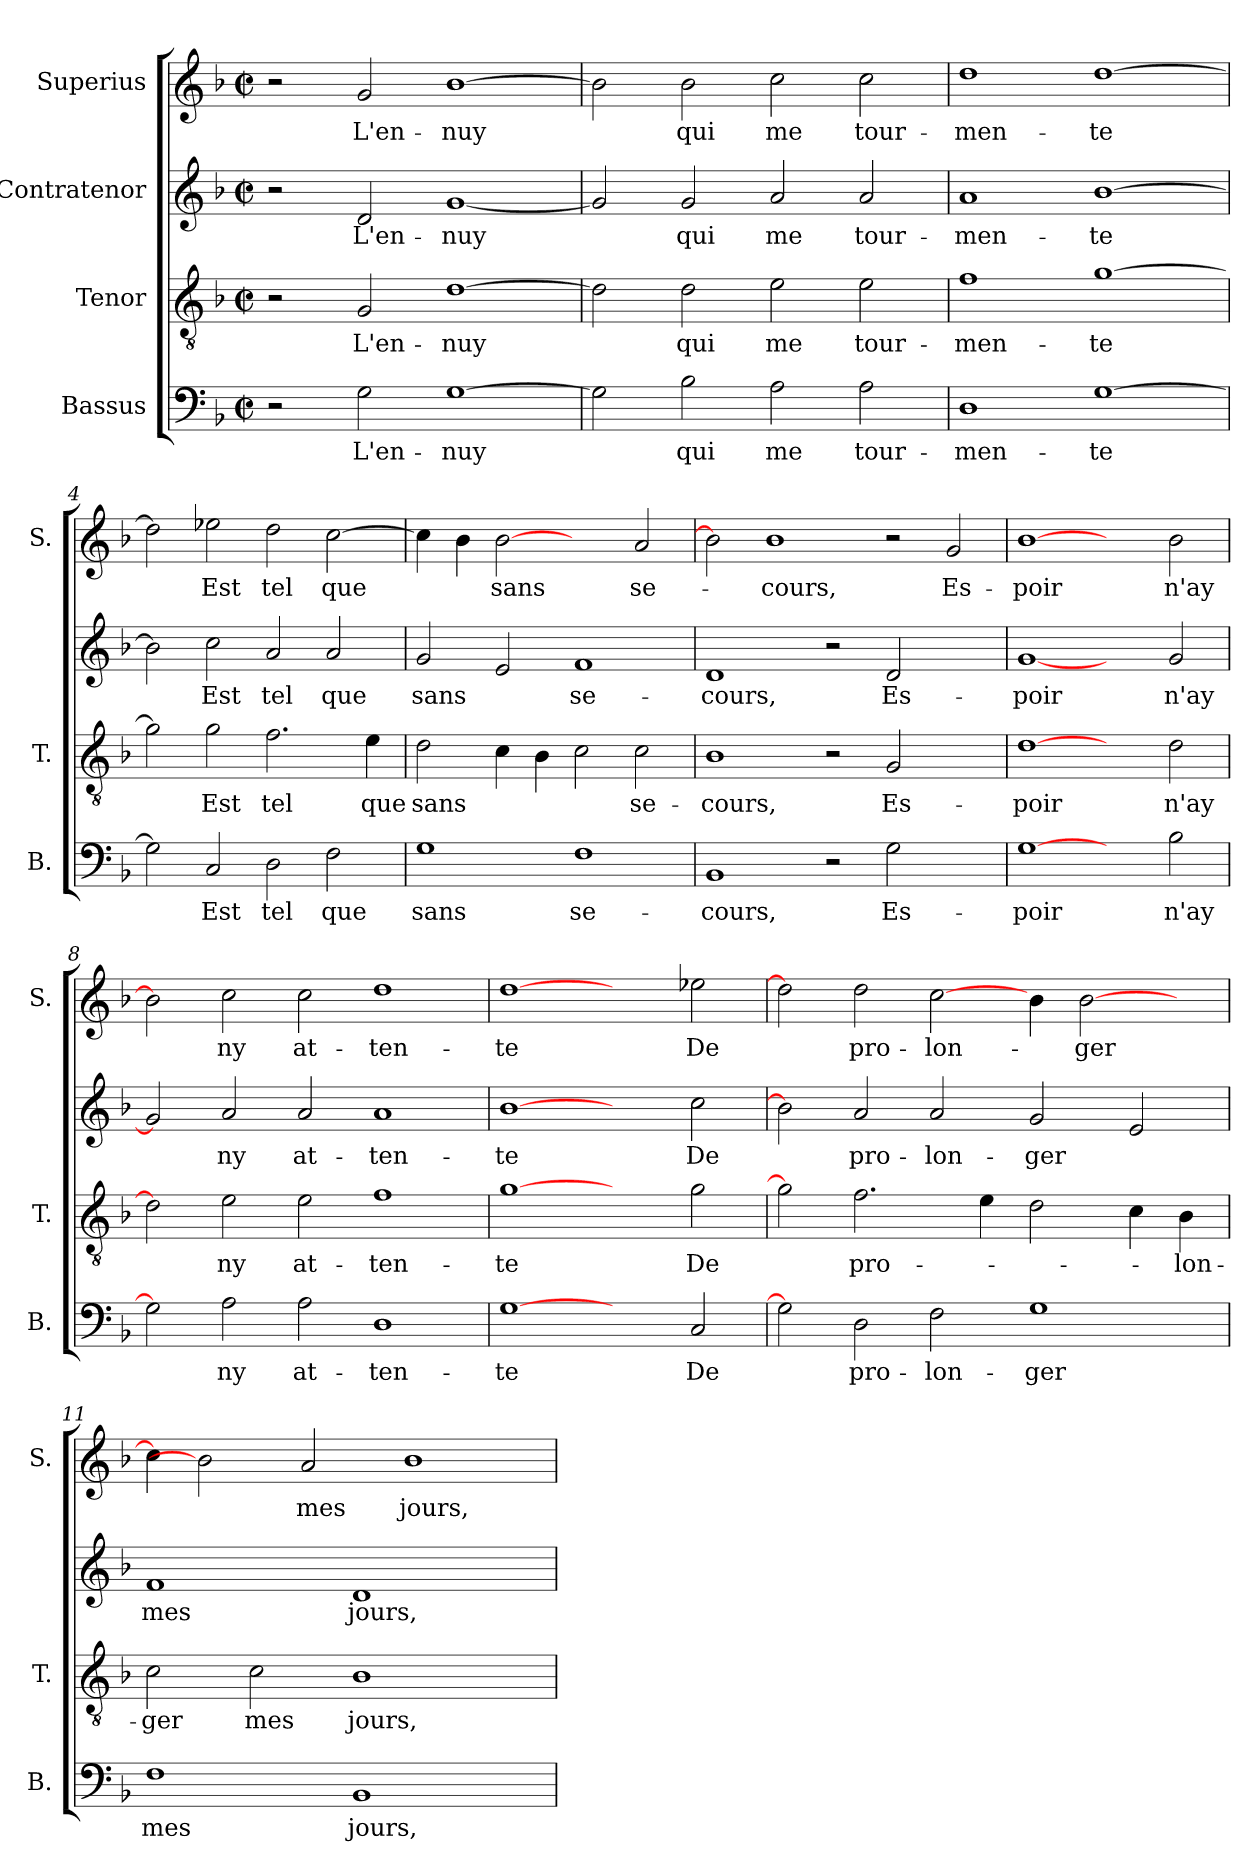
**kern	**text	**kern	**text	**kern	**text	**kern	**text
*part4	*part4	*part3	*part3	*part2	*part2	*part1	*part1
*staff4	*staff4	*staff3	*staff3	*staff2	*staff2	*staff1	*staff1
*I"Bassus	*	*I"Tenor	*	*I"Contratenor	*	*I"Superius	*
*I'B.	*	*I'T.	*	*	*	*I'S.	*
*clefF4	*	*clefGv2	*	*clefG2	*	*clefG2	*
*k[b-]	*	*k[b-]	*	*k[b-]	*	*k[b-]	*
*F:	*	*F:	*	*F:	*	*F:	*
*M2/2	*	*M2/2	*	*M2/2	*	*M2/2	*
*met(c|)	*	*met(c|)	*	*met(c|)	*	*met(c|)	*
=1	=1	=1	=1	=1	=1	=1	=1
2r	.	2r	.	2r	.	2r	.
2G\	L'en-	2G/	L'en-	2d/	L'en-	2g/	L'en-
[1G\	-nuy	[1d\	-nuy	[1g/	-nuy	[1b-\	-nuy
=2	=2	=2	=2	=2	=2	=2	=2
2G\]	.	2d\]	.	2g/]	.	2b-\]	.
2B-\	qui	2d\	qui	2g/	qui	2b-\	qui
2A\	me	2e\	me	2a/	me	2cc\	me
2A\	tour-	2e\	tour-	2a/	tour-	2cc\	tour-
=3	=3	=3	=3	=3	=3	=3	=3
1D\	-men-	1f\	-men-	1a/	-men-	1dd\	-men-
[1G\	-te	[1g\	-te	[1b-\	-te	[1dd\	-te
=4	=4	=4	=4	=4	=4	=4	=4
2G\]	.	2g\]	.	2b-\]	.	2dd\]	.
2C/	Est	2g\	Est	2cc\	Est	2ee-X\	Est
2D\	tel	2.f\	tel	2a/	tel	2dd\	tel
2F\	que	.	.	2a/	que	[2cc\	que
.	.	4e\	que	.	.	.	.
=5	=5	=5	=5	=5	=5	=5	=5
1G\	sans	2d\	sans	2g/	sans	4cc\]	.
.	.	.	.	.	.	4b-\	.
.	.	4c\	.	2e/	.	[2b-\	sans
.	.	4B-\	.	.	.	.	.
1F\	se-	2c\	.	1f/	se-	2ryy	.
.	.	2c\	se-	.	.	2a/	se-
!!LO:LB:g=z
=6	=6	=6	=6	=6	=6	=6	=6
1BB-/	-cours,	1B-\	-cours,	1d/	-cours,	2b-\]	.
.	.	.	.	.	.	1b-\	-cours,
2r	.	2r	.	2r	.	.	.
2G\	Es-	2G/	Es-	2d/	Es-	2r	.
2ryy	.	2ryy	.	2ryy	.	2g/	Es-
=7	=7	=7	=7	=7	=7	=7	=7
[1G\	-poir	[1d\	-poir	[1g/	-poir	[1b-\	-poir
2ryy	.	2ryy	.	2ryy	.	2ryy	.
2B-\	n'ay	2d\	n'ay	2g/	n'ay	2b-\	n'ay
=8	=8	=8	=8	=8	=8	=8	=8
2G\]	.	2d\]	.	2g/]	.	2b-\]	.
2A\	ny	2e\	ny	2a/	ny	2cc\	ny
2A\	at-	2e\	at-	2a/	at-	2cc\	at-
1D\	-ten-	1f\	-ten-	1a/	-ten-	1dd\	-ten-
=9	=9	=9	=9	=9	=9	=9	=9
[1G\	-te	[1g\	-te	[1b-\	-te	[1dd\	-te
2ryy	.	2ryy	.	2ryy	.	2ryy	.
2C/	De	2g\	De	2cc\	De	2ee-X\	De
=10	=10	=10	=10	=10	=10	=10	=10
2G\]	.	2g\]	.	2b-\]	.	2dd\]	.
2D\	pro-	2.f\	pro-	2a/	pro-	2dd\	pro-
2F\	-lon-	.	.	2a/	-lon-	[2cc\	-lon-
.	.	4e\	.	.	.	.	.
1G\	-ger	2d\	.	2g/	-ger	4b-\	.
.	.	.	.	.	.	[2b-\	-ger
.	.	4c\	.	2e/	.	.	.
.	.	4B-\	-lon-	.	.	4ryy	.
=11	=11	=11	=11	=11	=11	=11	=11
1F\	mes	2c\	-ger	1f/	mes	4cc\]	.
.	.	.	.	.	.	2b-\]	.
.	.	2c\	mes	.	.	.	.
.	.	.	.	.	.	2a/	mes
1BB-/	jours,	1B-\	jours,	1d/	jours,	.	.
.	.	.	.	.	.	1b-\	jours,
4ryy	.	4ryy	.	4ryy	.	.	.
=	=	=	=	=	=	=	=
*-	*-	*-	*-	*-	*-	*-	*-
